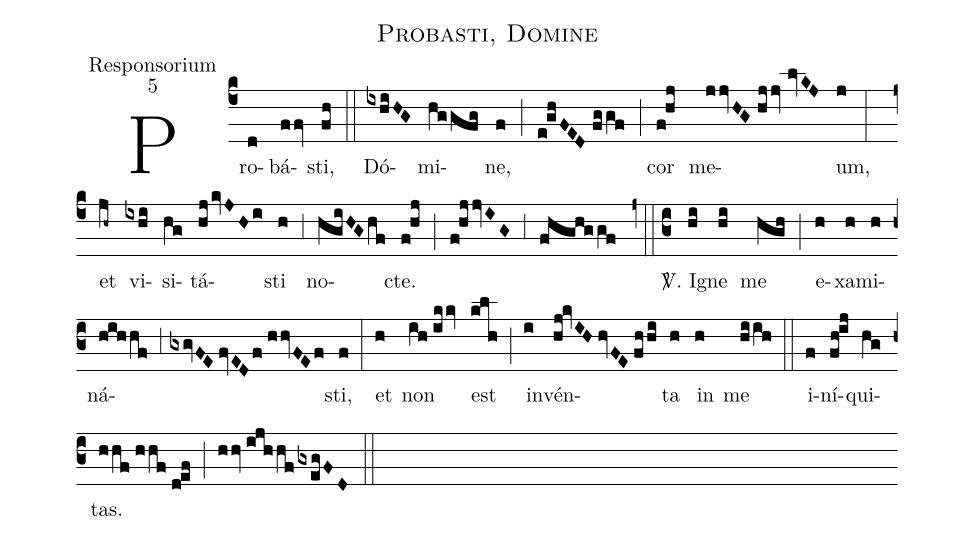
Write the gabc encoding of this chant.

name:Probasti, Domine;
office-part:Responsorium;
mode:5;
%%
(c4) Pro(d)bá(ffv)sti,(fh) (::)
Dó(ixhiHG)mi(hggfg)ne,(f) (;) (e!ghFED//fggf) (;) cor(f!hj) me(jjvHG//hjjv//lvKJ)um,(j) (:)
et(jh~) vi(ixhi)si(hg)tá(hj/kvJHi)sti(h) (,3) no(hgiHG/hf)cte.(f!hj) (;) (f!hjjvIG) (,3) (fhghggf)
(z0::c3) <sp>V/</sp>. I(hi)gne(hi) me(hgh) (;) e(h)xa(h)mi(h)ná(hihhf)(,3)(gxgvFE//fvEDf//hhvFEf)sti,(f) (:)
et(h) non(ih//ikkv) est(klh) (;) in(i)vén(hj!kvIH//hvFE//fhhi)ta(h) in(h) me(hiih) (::)
i(f)ní(fh!ij)qui(hg)tas.(hhf//hhf//d!ef) (;) (hhv//ijhhf/gxegFD) (::)
